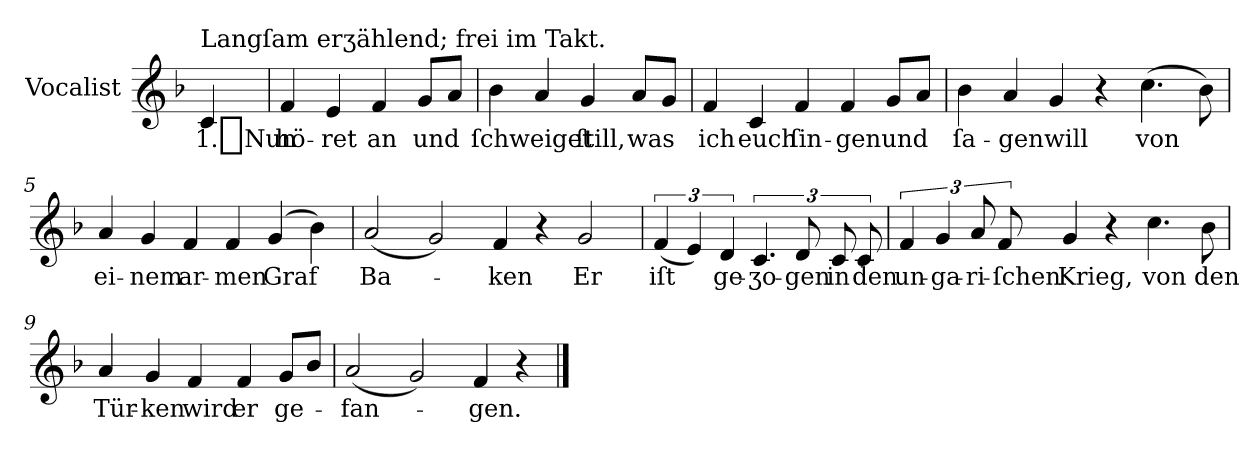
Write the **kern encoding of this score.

**kern	**text
*part1	*part1
*staff1	*staff1
*I"Vocalist	*
*k[b-]	*
*F:	*
=	=
!LO:TX:a:t=Langſam erʒählend; frei im Takt.	!
4c	1._Nun
=1	=1
4f	hö-
4e	-ret
4f	an
8gL	und
8aJ	.
=2	=2
4b-	ſchweiget
4a	.
4g	ſtill,
8aL	was
8gJ	.
=3	=3
4f	ich
4c	euch
4f	ſin-
4f	-gen
8gL	und
8aJ	.
=4	=4
4b-	ſa-
4a	-gen
4g	will
4r	.
(4.cc	von
8b-)	.
=5	=5
4a	ei-
4g	-nem
4f	ar-
4f	-men
(4g	Graf
4b-)	.
=6	=6
(2a	Ba-
2g)	.
4f	-ken
4r	.
2g	Er
=7	=7
(6f	iſt
6e)	.
6d	ge-
6.c	-ʒo-
12d	-gen
12c	in
12c	den
=8	=8
6f	un-
6g	-ga-
12a	-ri-
12f	-ſchen
4g	Krieg,
4r	.
4.cc	von
8b-	den
=9	=9
4a	Tür-
4g	-ken
4f	wird
4f	er
8gL	ge-
8b-J	.
=10	=10
(2a	-fan-
2g)	.
4f	-gen.
4r	.
==	==
*-	*-
